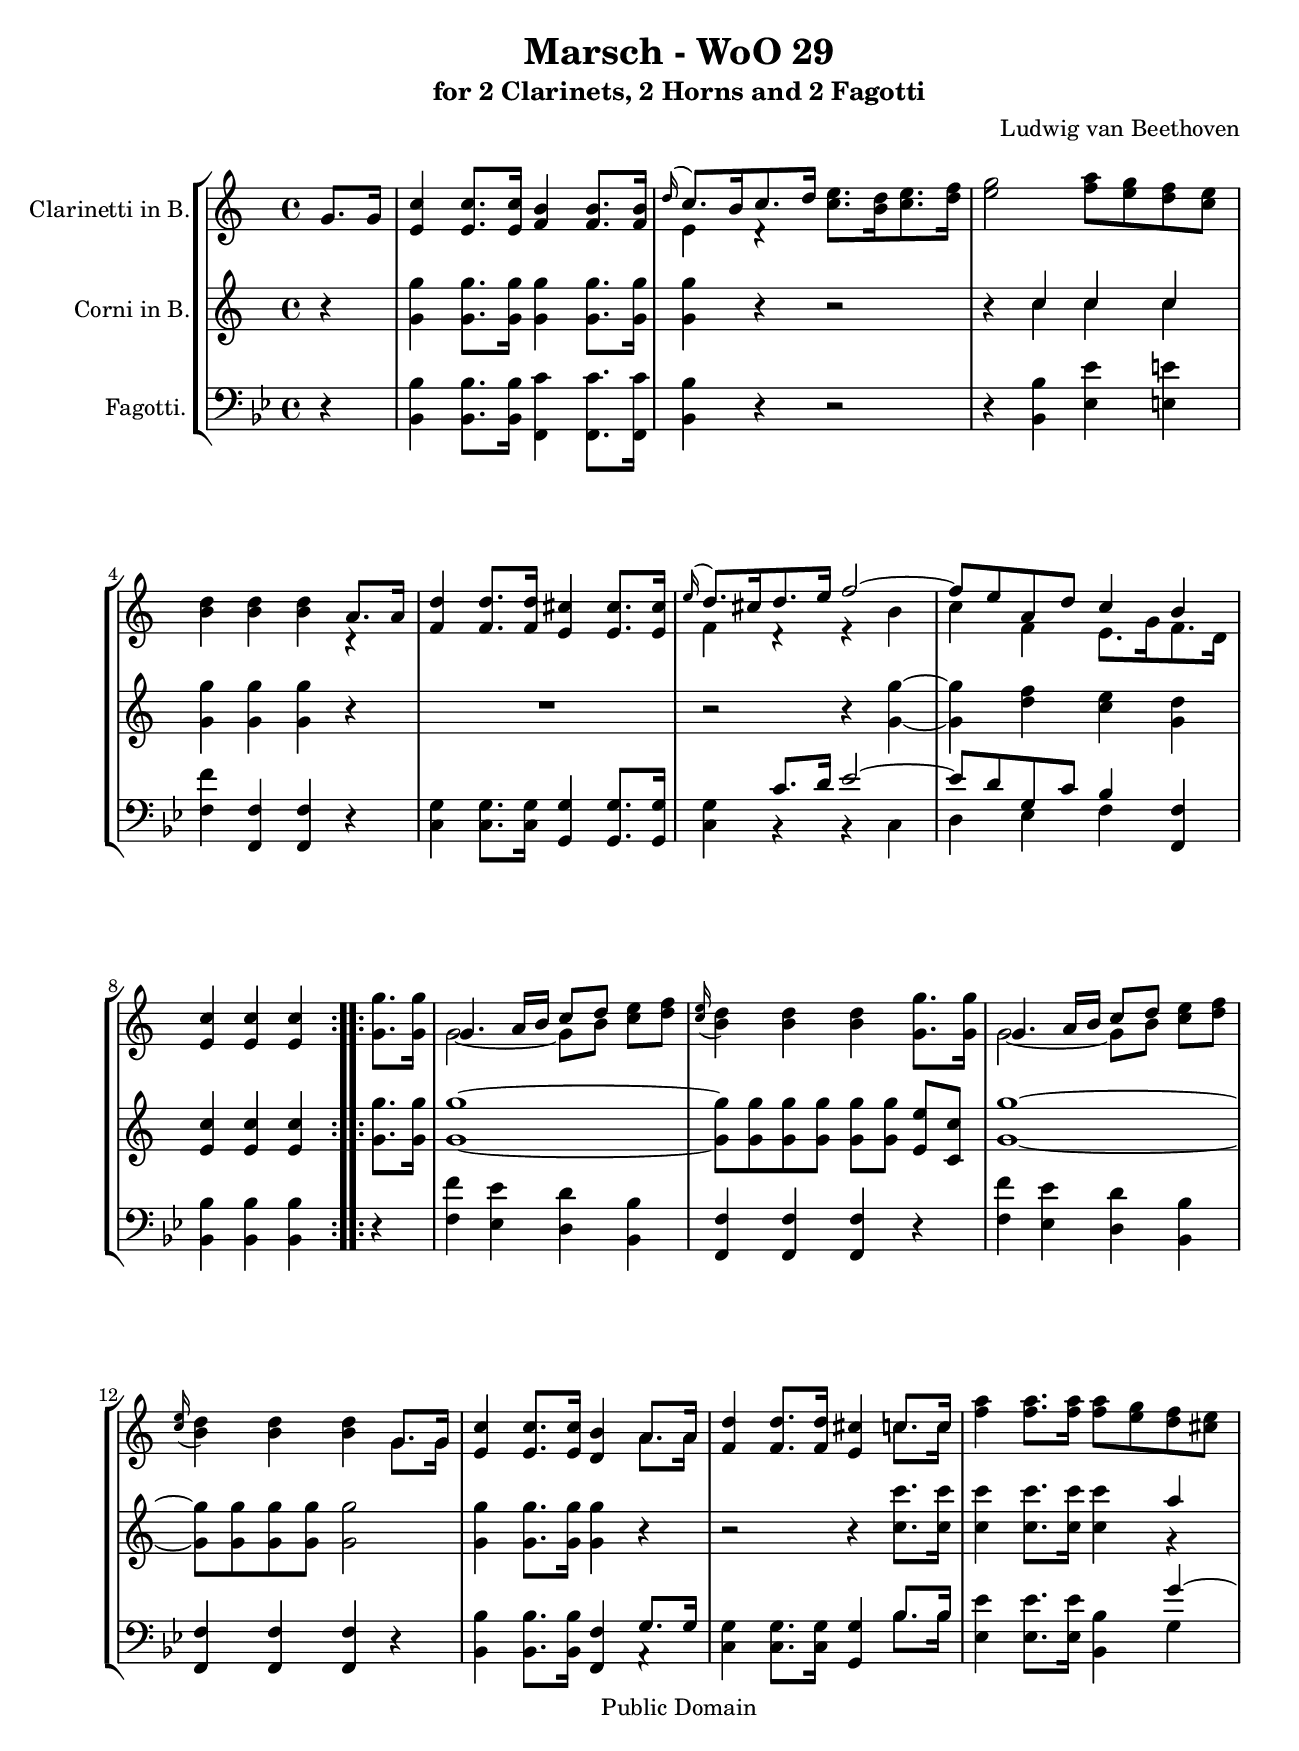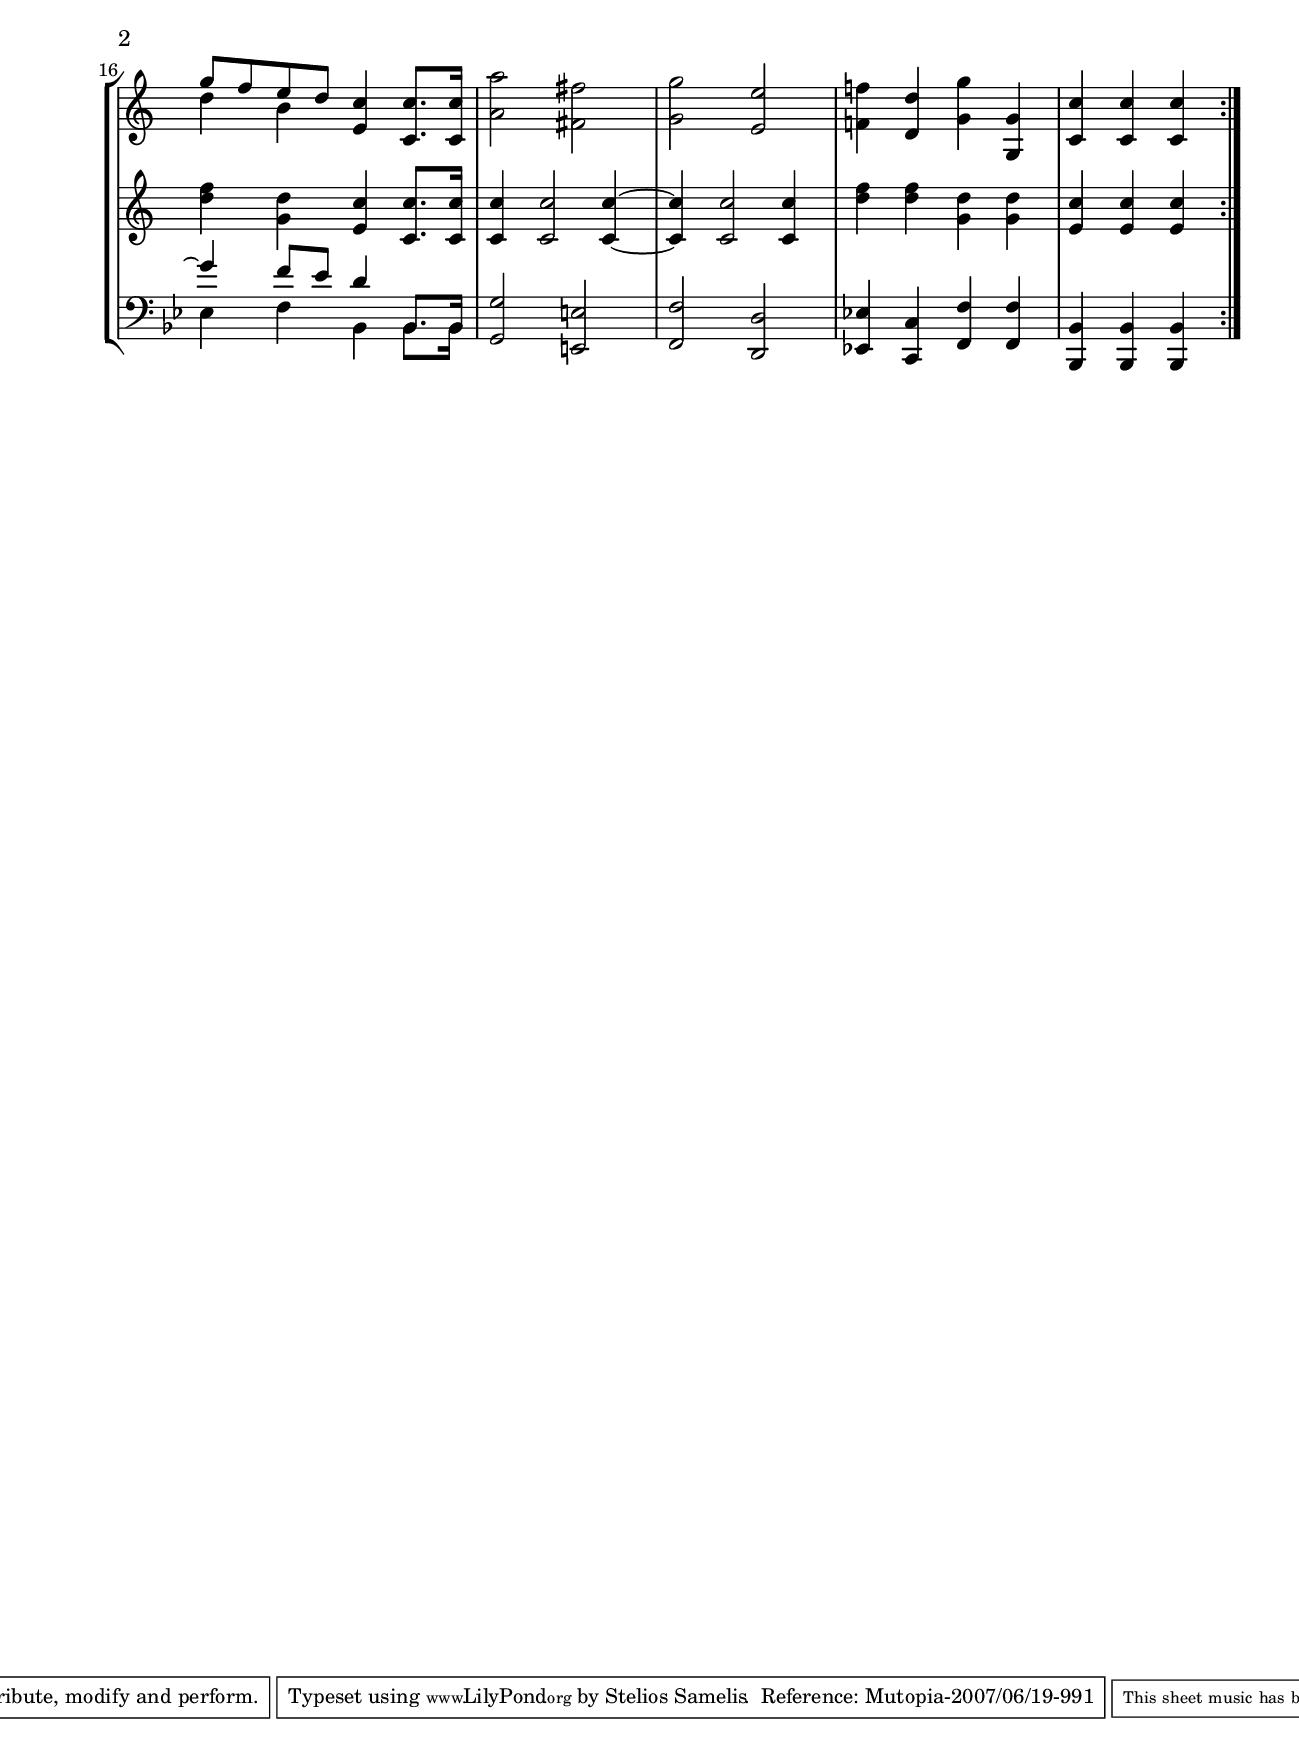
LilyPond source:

\version "2.10.3"

\version "2.10.3"

 clarinetti = {
 \set Staff.instrumentName = "Clarinetti in B."
 \set Staff.midiInstrument = "clarinet"
 \clef treble
 \key c \major
 \time 4/4
 \override Score.MetronomeMark #'transparent = ##t
 \tempo 4 = 126
 \repeat volta 2 { \partial 4 g'8.[ g'16]
 <e' c''>4 <e' c''>8. <e' c''>16 <f' b'>4 <f' b'>8. <f' b'>16
 << { \appoggiatura d''16 \stemUp c''8.[ b'16 c''8. d''16] } \\ { \stemDown e'4 d'4\rest } >>
 <c'' e''>8.[ <b' d''>16 <c'' e''>8. <d'' f''>16] <e'' g''>2 <f'' a''>8[ <e'' g''> <d'' f''> <c'' e''>]
 <b' d''>4 <b' d''> <b' d''> << { a'8. a'16 } \\ { c'4\rest } >>
 <f' d''>4 <f' d''>8. <f' d''>16 <e' cis''>4 <e' cis''>8. <e' cis''>16
 << { \appoggiatura e''16 \stemUp d''8.[ cis''16 d''8. e''16] f''2~ f''8[ e'' a' d''] c''4 b'4 } \\
 { f'4 d'4\rest e'4\rest b'4 c'' f' e'8.[ g'16 f'8. d'16] } >> <e' c''>4 <e' c''> <e' c''> }
 \repeat volta 2 { \partial 4 <g' g''>8. <g' g''>16
 << { g'4. a'16[ b'] c''8[ d''] } \\ { g'2~ g'8[ b'] } >> <c'' e''>8 <d'' f''>
 \appoggiatura <c'' e''>16 <b' d''>4 <b' d''> <b' d''> <g' g''>8. <g' g''>16
 << { g'4. a'16[ b'] c''8[ d''] } \\ { g'2~ g'8[ b'] } >> <c'' e''>8 <d'' f''>
 \appoggiatura <c'' e''>16 <b' d''>4 <b' d''> <b' d''> << { g'8. g'16 } \\ { g'8. g'16 } >>
 <e' c''>4 <e' c''>8. <e' c''>16 <d' b'>4 << { a'8. a'16 } \\ { a'8. a'16 } >>
 <f' d''>4 <f' d''>8. <f' d''>16 <e' cis''>4 << { c''8. c''16 } \\ { c''8. c''16 } >>
 <f'' a''>4 <f'' a''>8. <f'' a''>16 <f'' a''>8[ <e'' g''> <d'' f''> <cis'' e''>]
 << { g''8[ f'' e'' d''] } \\ { d''4 b'4 } >> <e' c''>4 <c' c''>8. <c' c''>16
 <a' a''>2 <fis' fis''> <g' g''> <e' e''> <f'! f''!>4 <d' d''> <g' g''> <g g'> <c' c''> <c' c''> <c' c''> }
}

\version "2.10.3"

 corni = {
 \set Staff.instrumentName = "Corni in B."
 \set Staff.midiInstrument = "english horn"
 \clef treble
 \key c \major
 \time 4/4
 \repeat volta 2 { \partial 4 r4 <g' g''>4 <g' g''>8. <g' g''>16 <g' g''>4 <g' g''>8. <g' g''>16
 <g' g''>4 r4 r2 r4 << { c''4 c'' c'' } \\ { c''4 c'' c'' } >>
 <g' g''>4 <g' g''> <g' g''> r4 R1 r2 r4 <g' g''>4~ <g' g''> <d'' f''> <c'' e''> <g' d''>
 <e' c''>4 <e' c''> <e' c''> }
 \repeat volta 2 { \partial 4 <g' g''>8. <g' g''>16 <g' g''>1~ <g' g''>8[ <g' g''> <g' g''> <g' g''>]
 <g' g''>[ <g' g''>] <e' e''>[ <c' c''>] <g' g''>1~ <g' g''>8[ <g' g''> <g' g''> <g' g''>] <g' g''>2
 <g' g''>4 <g' g''>8. <g' g''>16 <g' g''>4 r4 r2 r4 <c'' c'''>8. <c'' c'''>16
 <c'' c'''>4 <c'' c'''>8. <c'' c'''>16 <c'' c'''>4 << { a''4 } \\ { g'4\rest } >>
 <d'' f''>4 <g' d''> <e' c''> <c' c''>8. <c' c''>16 <c' c''>4 <c' c''>2 <c' c''>4~ <c' c''>4 <c' c''>2 <c' c''>4
 <d'' f''>4 <d'' f''> <g' d''> <g' d''> <e' c''> <e' c''> <e' c''> }
}

\version "2.10.3"

 fagotti = {
 \set Staff.instrumentName = "Fagotti."
 \set Staff.midiInstrument = "bassoon"
 \clef bass
 \key bes \major
 \time 4/4
 \repeat volta 2 { \partial 4 r4
 <bes, bes>4 <bes, bes>8. <bes, bes>16 <f, c'>4 <f, c'>8. <f, c'>16
 <bes, bes>4 r4 r2 r4 <bes, bes> <ees ees'> <e e'>
 <f f'>4 <f, f> <f, f> r4 <c g>4 <c g>8. <c g>16 <g, g>4 <g, g>8. <g, g>16
 <c g>4 << { c'8. d'16 ees'2~ ees'8[ d' g c'] bes4 } \\ { b,4\rest b,4\rest c4 d ees f } >> <f, f>4
 <bes, bes>4 <bes, bes> <bes, bes> }
 \repeat volta 2 { \partial 4 r4
 <f f'>4 <ees ees'> <d d'> <bes, bes> <f, f> <f, f> <f, f> r
 <f f'>4 <ees ees'> <d d'> <bes, bes> <f, f> <f, f> <f, f> r
 <bes, bes>4 <bes, bes>8. <bes, bes>16 <f, f>4 << { g8. g16 } \\ { a,4\rest } >>
 <c g>4 <c g>8. <c g>16 <g, g>4 << { bes8. bes16 } \\ { bes8. bes16 } >>
 <ees ees'>4 <ees ees'>8. <ees ees'>16 <bes, bes>4
 << { g'4~ g'4 f'8 ees' d'4 bes,8. bes,16 } \\ { g4 ees f bes, bes,8. bes,16 } >>
 <g, g>2 <e, e> <f, f> <d, d> <ees,! ees!>4 <c, c> <f, f> <f, f> <bes,, bes,> <bes,, bes,> <bes,, bes,> }
}


\header {
  title = "Marsch - WoO 29"
  subtitle = "for 2 Clarinets, 2 Horns and 2 Fagotti"
  composer =  "Ludwig van Beethoven"
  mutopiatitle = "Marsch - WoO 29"
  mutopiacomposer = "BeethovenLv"
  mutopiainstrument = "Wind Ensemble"
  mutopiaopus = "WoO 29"
  date = "1807"
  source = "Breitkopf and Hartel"
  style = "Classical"
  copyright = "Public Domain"
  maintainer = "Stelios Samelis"
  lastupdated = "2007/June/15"
  version = "2.10.3"
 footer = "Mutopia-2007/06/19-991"
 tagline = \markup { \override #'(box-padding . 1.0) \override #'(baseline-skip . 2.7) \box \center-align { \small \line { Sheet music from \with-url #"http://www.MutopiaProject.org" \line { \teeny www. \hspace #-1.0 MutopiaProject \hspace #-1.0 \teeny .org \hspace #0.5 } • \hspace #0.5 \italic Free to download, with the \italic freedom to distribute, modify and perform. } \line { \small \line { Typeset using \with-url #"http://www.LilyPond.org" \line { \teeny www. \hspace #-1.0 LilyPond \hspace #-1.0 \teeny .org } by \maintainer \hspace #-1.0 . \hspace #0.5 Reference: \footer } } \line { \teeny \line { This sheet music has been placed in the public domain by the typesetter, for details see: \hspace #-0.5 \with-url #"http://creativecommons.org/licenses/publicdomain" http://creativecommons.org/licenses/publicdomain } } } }
}


\score {

 \new StaffGroup {
 <<

 \new Staff = "one" {
 \clarinetti
 }

 \new Staff = "two" {
 \corni
 }

 \new Staff = "three" {
 \fagotti
 }

 >>
 }

 \layout { }

}


\score {

 \unfoldRepeats

 \new StaffGroup {
 <<

 \new Staff = "one" {
 \transposition bes
 \clarinetti
 }

 \new Staff = "two" {
 \transposition bes
 \corni
 }

 \new Staff = "three" {
 \fagotti
 }

 >>
 }

 \midi { }

}

 \paper {
 after-title-space = 2\cm
 left-margin = 2.0\cm
 paper-width = 22\cm
 }
